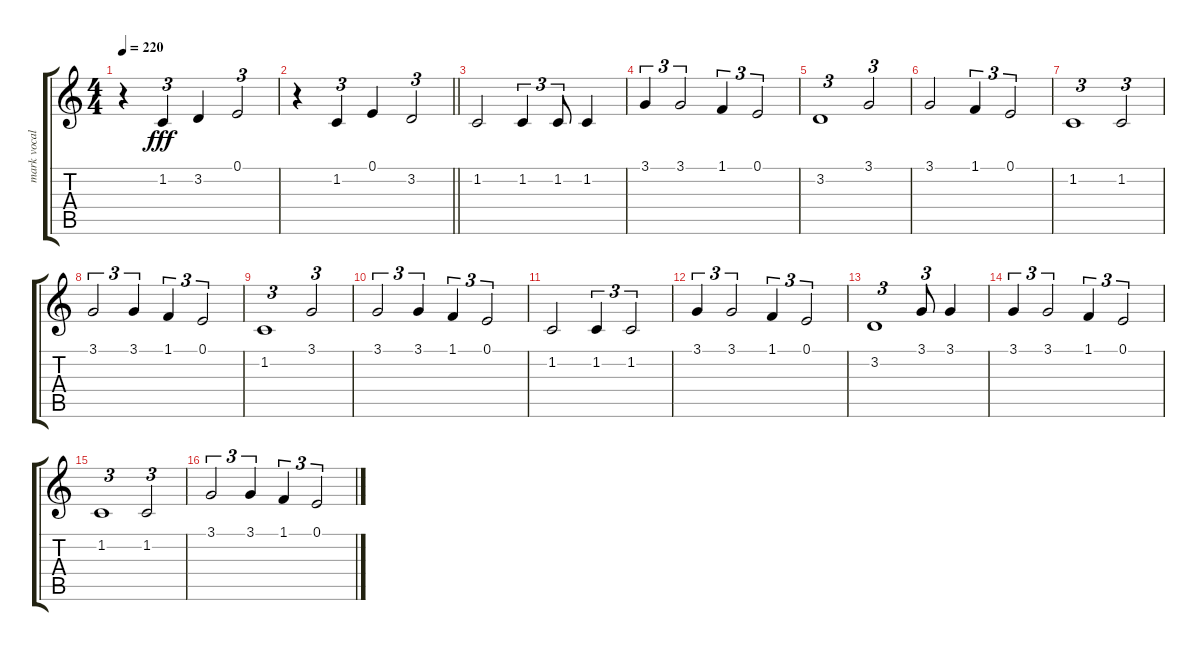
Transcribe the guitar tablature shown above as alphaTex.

\track ("mark vocal" "mark vocal") {instrument altosax}
\staff {score tabs}
\tuning (E4 B3 G3 D3 A2 E2) {hide}
\ts (4 4)
\tempo 220
\clef g2
\ks c
r.4{dy fff} 1.2.4{tu (3 2)} 3.2.4 0.1.2{tu (3 2)} |
\barLineRight lightlight
r.4 1.2.4{tu (3 2)} 0.1.4 3.2.2{tu (3 2)} |
1.2.2 1.2.4{tu (3 2)} 1.2.8{tu (3 2)} 1.2.4 |
3.1.4{tu (3 2)} 3.1.2{tu (3 2)} 1.1.4{tu (3 2)} 0.1.2{tu (3 2)} |
3.2.1{tu (3 2)} 3.1.2{tu (3 2)} |
3.1.2 1.1.4{tu (3 2)} 0.1.2{tu (3 2)} |
1.2.1{tu (3 2)} 1.2.2{tu (3 2)} |
3.1.2{tu (3 2)} 3.1.4{tu (3 2)} 1.1.4{tu (3 2)} 0.1.2{tu (3 2)} |
1.2.1{tu (3 2)} 3.1.2{tu (3 2)} |
3.1.2{tu (3 2)} 3.1.4{tu (3 2)} 1.1.4{tu (3 2)} 0.1.2{tu (3 2)} |
1.2.2 1.2.4{tu (3 2)} 1.2.2{tu (3 2)} |
3.1.4{tu (3 2)} 3.1.2{tu (3 2)} 1.1.4{tu (3 2)} 0.1.2{tu (3 2)} |
3.2.1{tu (3 2)} 3.1.8{tu (3 2)} 3.1.4 |
3.1.4{tu (3 2)} 3.1.2{tu (3 2)} 1.1.4{tu (3 2)} 0.1.2{tu (3 2)} |
1.2.1{tu (3 2)} 1.2.2{tu (3 2)} |
3.1.2{tu (3 2)} 3.1.4{tu (3 2)} 1.1.4{tu (3 2)} 0.1.2{tu (3 2)}
